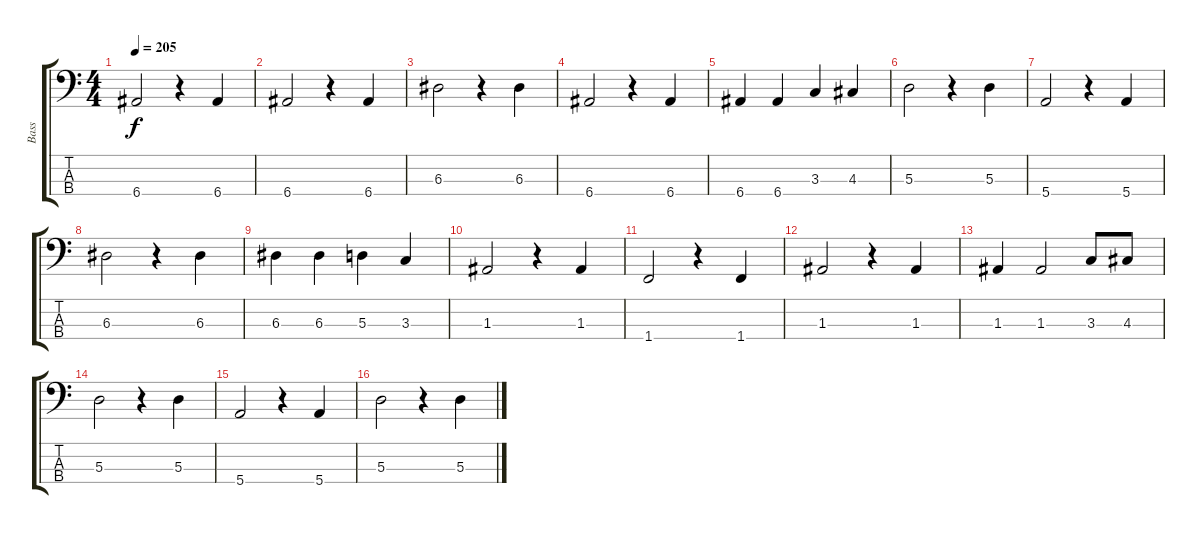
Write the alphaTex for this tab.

\track ("Bass" "Bass") {instrument electricbassfinger}
\staff {score tabs}
\tuning (G2 D2 A1 E1) {hide}
\ts (4 4)
\tempo 205
\clef f4
\ks c
6.4.2{dy f} r.4 6.4.4 |
6.4.2 r.4 6.4.4 |
6.3.2 r.4 6.3.4 |
6.4.2 r.4 6.4.4 |
6.4.4 6.4.4 3.3.4 4.3.4 |
5.3.2 r.4 5.3.4 |
5.4.2 r.4 5.4.4 |
6.3.2 r.4 6.3.4 |
6.3.4 6.3.4 5.3.4 3.3.4 |
1.3.2 r.4 1.3.4 |
1.4.2 r.4 1.4.4 |
1.3.2 r.4 1.3.4 |
1.3.4 1.3.2 3.3.8 4.3.8 |
5.3.2 r.4 5.3.4 |
5.4.2 r.4 5.4.4 |
5.3.2 r.4 5.3.4
